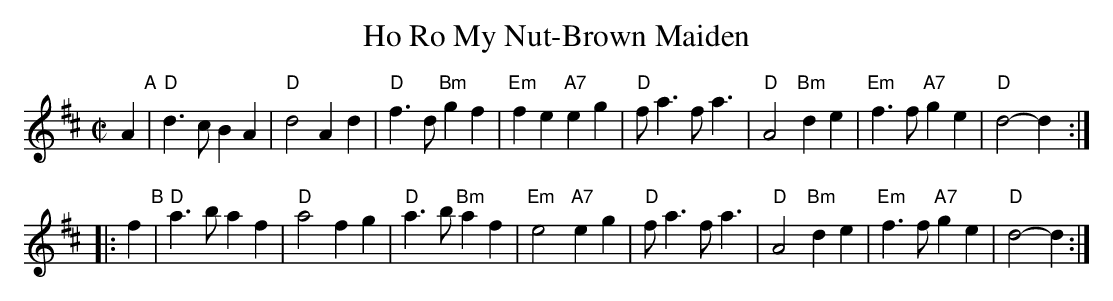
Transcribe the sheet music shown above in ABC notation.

X:1
T: Ho Ro My Nut-Brown Maiden
M: C|
L: 1/8
K: D
A2 "A"\
| "D"d3c B2A2 | "D"d4 A2d2 | "D"f3d "Bm"g2f2 | "Em"f2e2 "A7"e2g2 \
| "D"fa3 fa3 | "D"A4 "Bm"d2e2 | "Em"f3f "A7"g2e2 | "D"d4-d2 :|
|: f2 "B"\
| "D"a3b a2f2 | "D"a4 f2g2 | "D"a3b "Bm"a2f2 | "Em"e4 "A7"e2g2 \
| "D"fa3 fa3 | "D"A4 "Bm"d2e2 | "Em"f3f "A7"g2e2 | "D"d4-d2 :|
